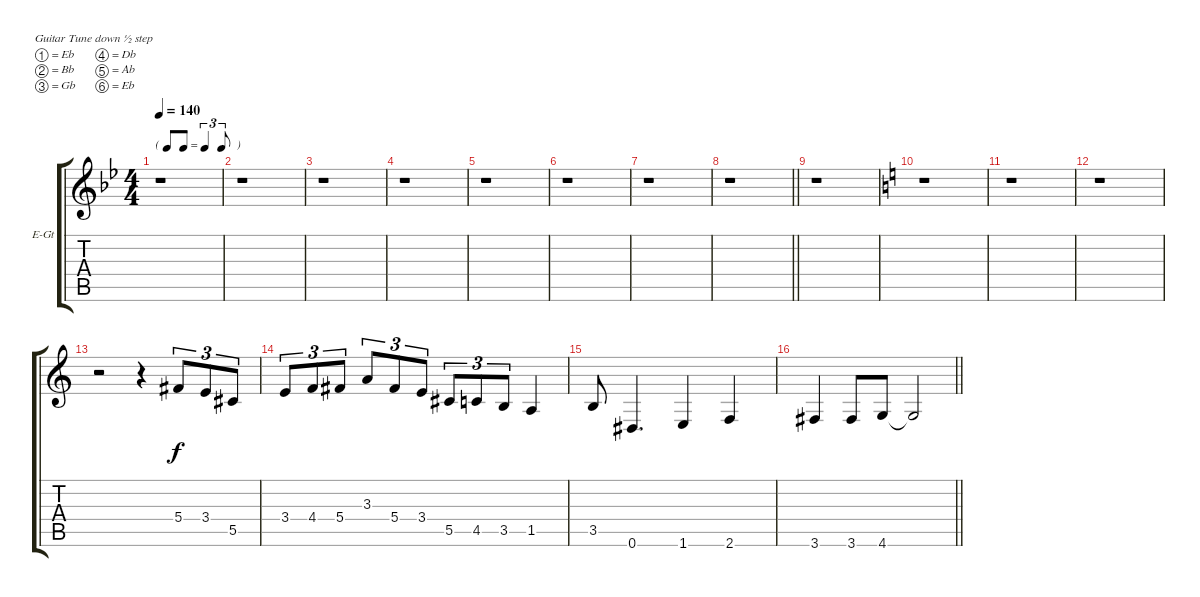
\bracketExtendMode groupsimilarinstruments
\firstSystemTrackNameOrientation horizontal
\otherSystemsTrackNameOrientation horizontal
\track ("Distortion" "E-Gt") {instrument distortionguitar}
\staff {score tabs}
\tuning (Eb4 Bb3 Gb3 Db3 Ab2 Eb2)
\ts (4 4)
\tf triplet8th
\section ("" " ")
\tempo 140
\clef g2
\ks bb
r.1{dy f} |
r.1 |
r.1 |
r.1 |
r.1 |
r.1 |
r.1 |
\barLineRight lightlight
r.1 |
\section ("" " ")
r.1 |
\ks c
r.1 |
r.1 |
r.1 |
r.2 r.4 5.4.8{tu (3 2)} 3.4.8{tu (3 2)} 5.5.8{tu (3 2)} |
3.4.8{tu (3 2)} 4.4.8{tu (3 2)} 5.4.8{tu (3 2)} 3.3.8{tu (3 2)} 5.4.8{tu (3 2)} 3.4.8{tu (3 2)} 5.5.8{tu (3 2)} 4.5.8{tu (3 2)} 3.5.8{tu (3 2)} 1.5.4 |
3.5.8 0.6.4{d} 1.6.4 2.6.4 |
\barLineRight lightlight
3.6.4 3.6.8 4.6.8 4.6{t}.2
